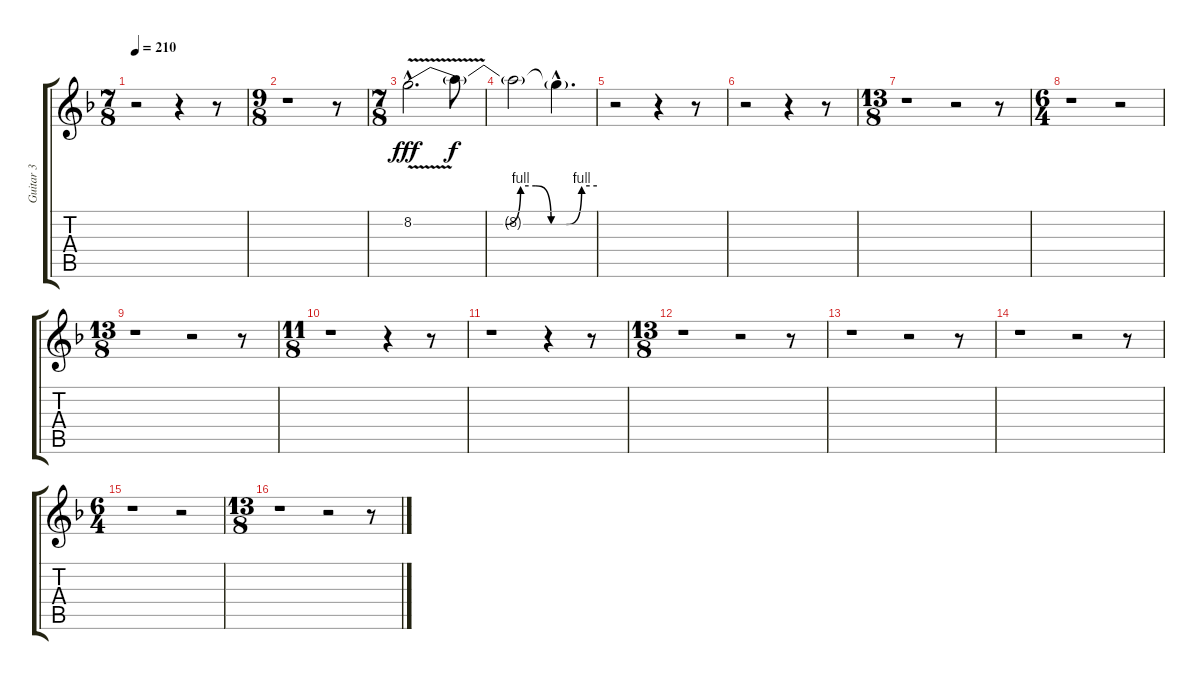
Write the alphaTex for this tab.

\track ("Guitar 3" "Guitar 3") {instrument distortionguitar}
\staff {score tabs}
\tuning (E4 B3 G3 D3 A2 E2) {hide}
\ts (7 8)
\tempo 210
\clef g2
\ks f
r.2{dy fff instrument distortionguitar} r.4 r.8 |
\ts (9 8)
r.1 r.8 |
\ts (7 8)
8.2{be (custom 0 0 30 0 35 4 40 4 45 0 50 0 55 4 60 4) v hac}.2{d} 8.2{t}.8{dy f} |
8.2{t}.2 8.2{hac t}.4{d} |
r.2 r.4 r.8 |
r.2 r.4 r.8 |
\ts (13 8)
r.1 r.2 r.8 |
\ts (6 4)
r.1 r.2 |
\ts (13 8)
r.1 r.2 r.8 |
\ts (11 8)
r.1 r.4 r.8 |
r.1 r.4 r.8 |
\ts (13 8)
r.1 r.2 r.8 |
r.1 r.2 r.8 |
r.1 r.2 r.8 |
\ts (6 4)
r.1 r.2 |
\ts (13 8)
r.1 r.2 r.8
